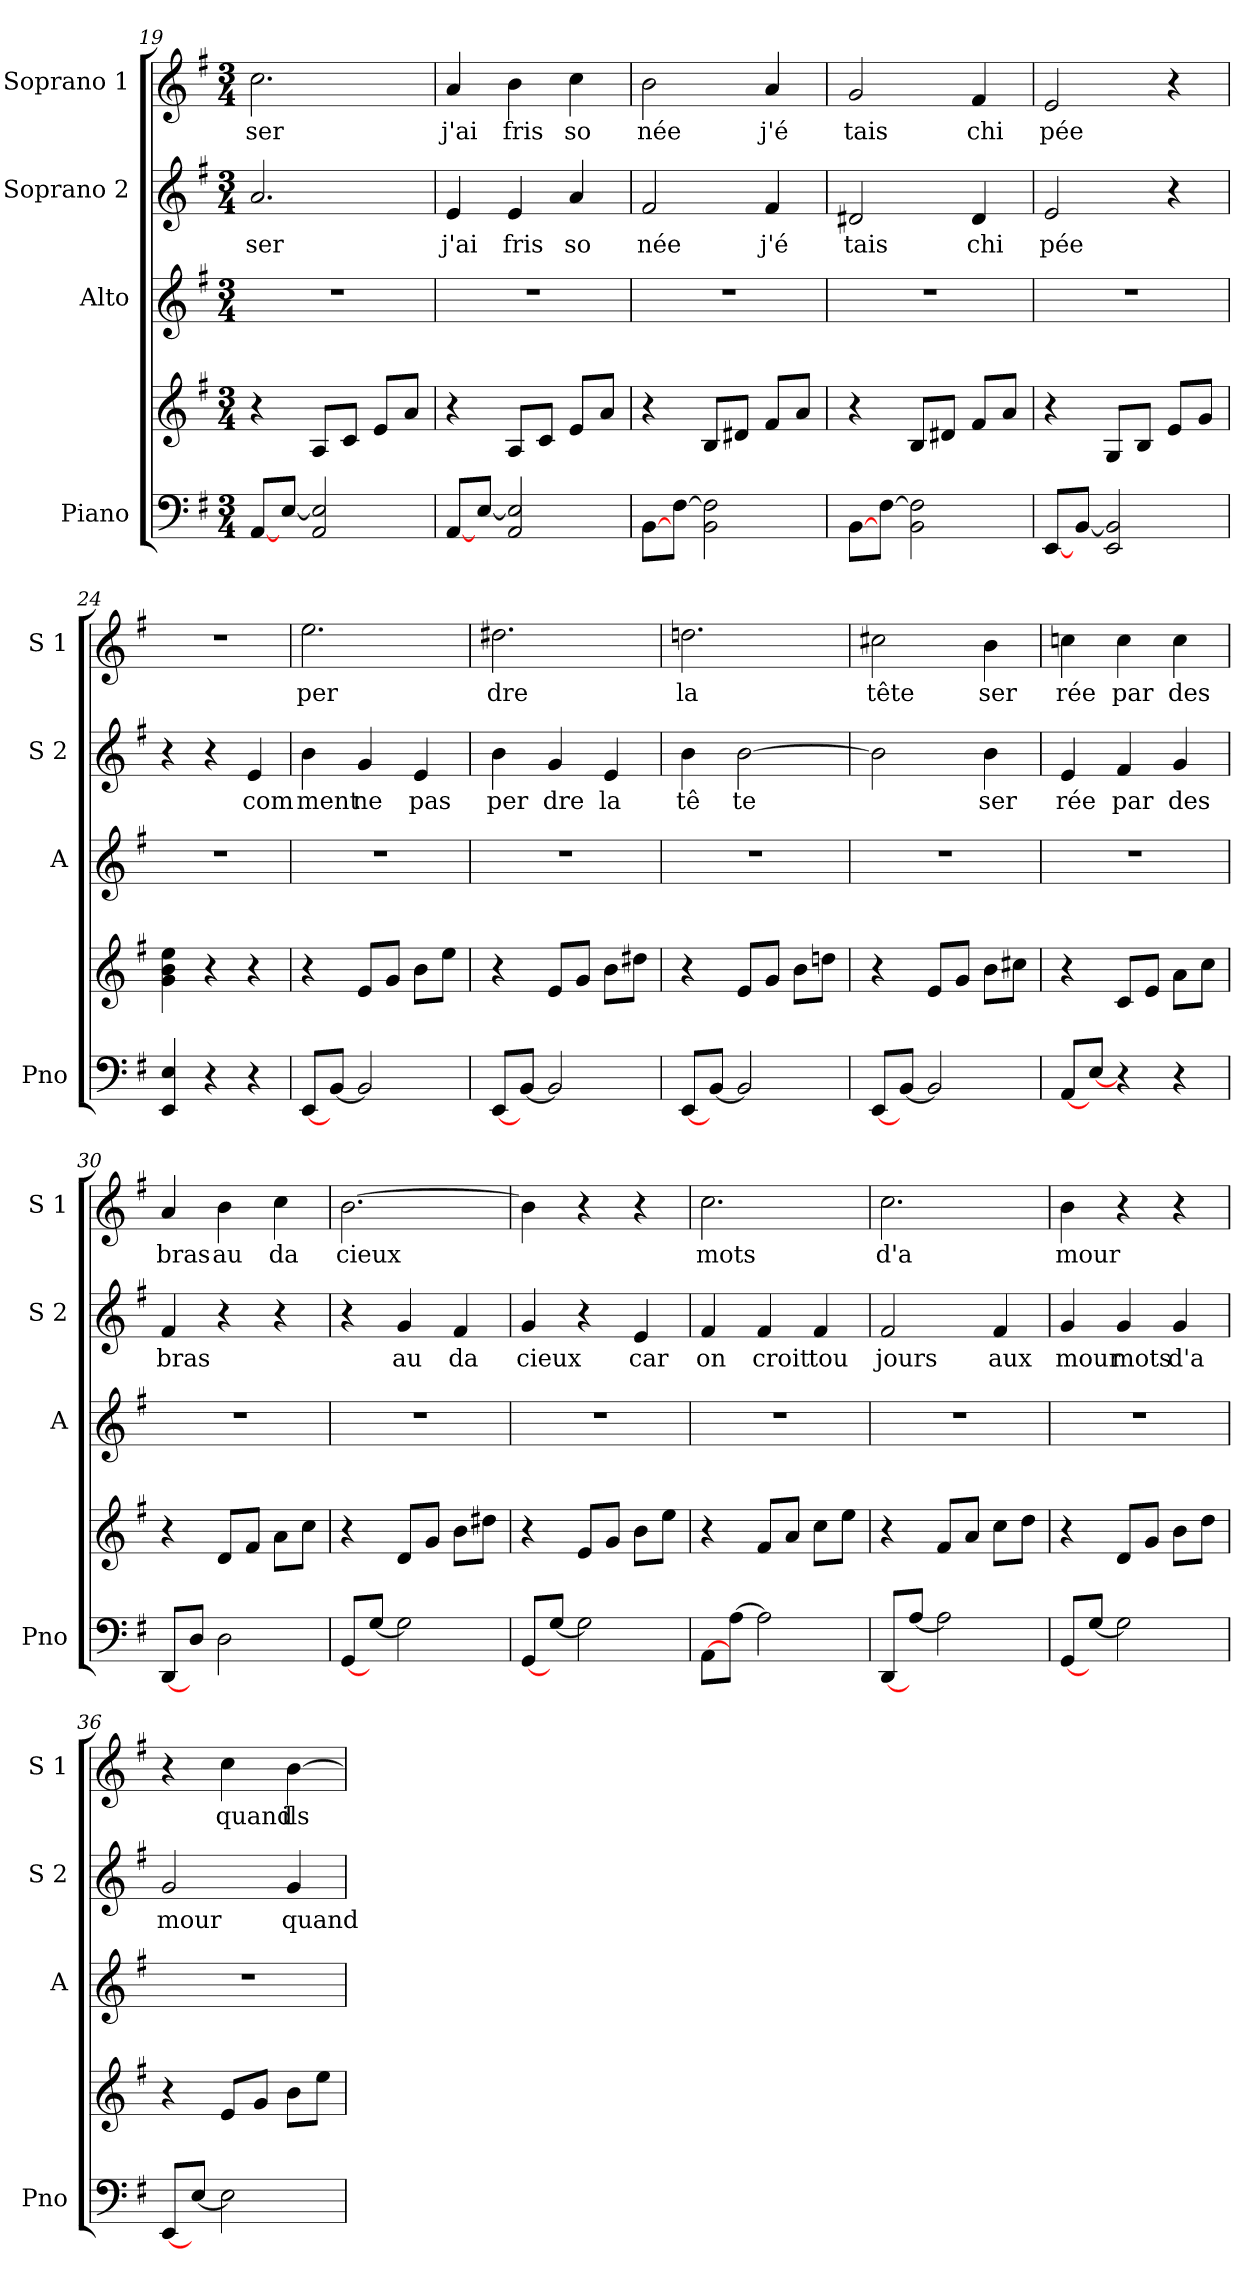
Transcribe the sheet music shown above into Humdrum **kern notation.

**kern	**kern	**kern	**kern	**text	**kern	**text
*part4	*part4	*part3	*part2	*part2	*part1	*part1
*staff5	*staff4	*staff3	*staff2	*staff2	*staff1	*staff1
*I"Piano	*	*I"Alto	*I"Soprano 2	*	*I"Soprano 1	*
*I'Pno	*	*I'A	*I'S 2	*	*I'S 1	*
*clefF4	*clefG2	*clefG2	*clefG2	*	*clefG2	*
*k[f#]	*k[f#]	*k[f#]	*k[f#]	*	*k[f#]	*
*G:	*G:	*G:	*G:	*	*G:	*
*M3/4	*M3/4	*M3/4	*M3/4	*	*M3/4	*
=19	=19	=19	=19	=19	=19	=19
!	!	!	!	!LO:LY:b	!	!LO:LY:b
[8AA/L	4r	2.r	2.a/	ser	2.cc\	ser
[8E/J	.	.	.	.	.	.
2AA/ 2E/]	8A/L	.	.	.	.	.
.	8c/J	.	.	.	.	.
.	8e/L	.	.	.	.	.
.	8a/J	.	.	.	.	.
!!LO:PB:g=z
=20	=20	=20	=20	=20	=20	=20
!	!	!	!	!LO:LY:b	!	!LO:LY:b
[8AA/L	4r	2.r	4e/	j'ai	4a/	j'ai
[8E/J	.	.	.	.	.	.
!	!	!	!	!LO:LY:b	!	!LO:LY:b
2AA/ 2E/]	8A/L	.	4e/	fris	4b\	fris
.	8c/J	.	.	.	.	.
!	!	!	!	!LO:LY:b	!	!LO:LY:b
.	8e/L	.	4a/	so	4cc\	so
.	8a/J	.	.	.	.	.
=21	=21	=21	=21	=21	=21	=21
!	!	!	!	!LO:LY:b	!	!LO:LY:b
[8BB\L	4r	2.r	2f#/	née	2b\	née
[8F#\J	.	.	.	.	.	.
2BB\ 2F#\]	8B/L	.	.	.	.	.
.	8d#X/J	.	.	.	.	.
!	!	!	!	!LO:LY:b	!	!LO:LY:b
.	8f#/L	.	4f#/	j'é	4a/	j'é
.	8a/J	.	.	.	.	.
=22	=22	=22	=22	=22	=22	=22
!	!	!	!	!LO:LY:b	!	!LO:LY:b
[8BB\L	4r	2.r	2d#X/	tais	2g/	tais
[8F#\J	.	.	.	.	.	.
2BB\ 2F#\]	8B/L	.	.	.	.	.
.	8d#X/J	.	.	.	.	.
!	!	!	!	!LO:LY:b	!	!LO:LY:b
.	8f#/L	.	4d#/	chi	4f#/	chi
.	8a/J	.	.	.	.	.
=23	=23	=23	=23	=23	=23	=23
!	!	!	!	!LO:LY:b	!	!LO:LY:b
[8EE/L	4r	2.r	2e/	pée	2e/	pée
[8BB/J	.	.	.	.	.	.
2EE/ 2BB/]	8G/L	.	.	.	.	.
.	8B/J	.	.	.	.	.
.	8e/L	.	4r	.	4r	.
.	8g/J	.	.	.	.	.
=24	=24	=24	=24	=24	=24	=24
4EE/ 4E/	4g\ 4b\ 4ee\	2.r	4r	.	2.r	.
4r	4r	.	4r	.	.	.
!	!	!	!	!LO:LY:b	!	!
4r	4r	.	4e/	com	.	.
!!LO:LB:g=z
=25	=25	=25	=25	=25	=25	=25
!	!	!	!	!LO:LY:b	!	!LO:LY:b
[8EE/L	4r	2.r	4b\	ment	2.ee\	per
[8BB/J	.	.	.	.	.	.
!	!	!	!	!LO:LY:b	!	!
2BB/]	8e/L	.	4g/	ne	.	.
.	8g/J	.	.	.	.	.
!	!	!	!	!LO:LY:b	!	!
.	8b\L	.	4e/	pas	.	.
.	8ee\J	.	.	.	.	.
=26	=26	=26	=26	=26	=26	=26
!	!	!	!	!LO:LY:b	!	!LO:LY:b
[8EE/L	4r	2.r	4b\	per	2.dd#X\	dre
[8BB/J	.	.	.	.	.	.
!	!	!	!	!LO:LY:b	!	!
2BB/]	8e/L	.	4g/	dre	.	.
.	8g/J	.	.	.	.	.
!	!	!	!	!LO:LY:b	!	!
.	8b\L	.	4e/	la	.	.
.	8dd#X\J	.	.	.	.	.
=27	=27	=27	=27	=27	=27	=27
!	!	!	!	!LO:LY:b	!	!LO:LY:b
[8EE/L	4r	2.r	4b\	tê	2.ddn\	la
[8BB/J	.	.	.	.	.	.
!	!	!	!	!LO:LY:b	!	!
2BB/]	8e/L	.	[2b\	te	.	.
.	8g/J	.	.	.	.	.
.	8b\L	.	.	.	.	.
.	8ddn\J	.	.	.	.	.
=28	=28	=28	=28	=28	=28	=28
!	!	!	!	!	!	!LO:LY:b
[8EE/L	4r	2.r	2b\]	.	2cc#X\	tête
[8BB/J	.	.	.	.	.	.
2BB/]	8e/L	.	.	.	.	.
.	8g/J	.	.	.	.	.
!	!	!	!	!LO:LY:b	!	!LO:LY:b
.	8b\L	.	4b\	ser	4b\	ser
.	8cc#X\J	.	.	.	.	.
!!LO:PB:g=z
=29	=29	=29	=29	=29	=29	=29
!	!	!	!	!LO:LY:b	!	!LO:LY:b
[8AA/L	4r	2.r	4e/	rée	4ccn\	rée
[8E/J	.	.	.	.	.	.
!	!	!	!	!LO:LY:b	!	!LO:LY:b
4r	8c/L	.	4f#/	par	4cc\	par
.	8e/J	.	.	.	.	.
!	!	!	!	!LO:LY:b	!	!LO:LY:b
4r	8a\L	.	4g/	des	4cc\	des
.	8cc\J	.	.	.	.	.
=30	=30	=30	=30	=30	=30	=30
!	!	!	!	!LO:LY:b	!	!LO:LY:b
[8DD/L	4r	2.r	4f#/	bras	4a/	bras
8D/J	.	.	.	.	.	.
!	!	!	!	!	!	!LO:LY:b
2D\	8d/L	.	4r	.	4b\	au
.	8f#/J	.	.	.	.	.
!	!	!	!	!	!	!LO:LY:b
.	8a\L	.	4r	.	4cc\	da
.	8cc\J	.	.	.	.	.
=31	=31	=31	=31	=31	=31	=31
!	!	!	!	!	!	!LO:LY:b
[8GG/L	4r	2.r	4r	.	[2.b\	cieux
[8G/J	.	.	.	.	.	.
!	!	!	!	!LO:LY:b	!	!
2G\]	8d/L	.	4g/	au	.	.
.	8g/J	.	.	.	.	.
!	!	!	!	!LO:LY:b	!	!
.	8b\L	.	4f#/	da	.	.
.	8dd#X\J	.	.	.	.	.
=32	=32	=32	=32	=32	=32	=32
!	!	!	!	!LO:LY:b	!	!
[8GG/L	4r	2.r	4g/	cieux	4b\]	.
[8G/J	.	.	.	.	.	.
2G\]	8e/L	.	4r	.	4r	.
.	8g/J	.	.	.	.	.
!	!	!	!	!LO:LY:b	!	!
.	8b\L	.	4e/	car	4r	.
.	8ee\J	.	.	.	.	.
=33	=33	=33	=33	=33	=33	=33
!	!	!	!	!LO:LY:b	!	!LO:LY:b
[8AA\L	4r	2.r	4f#/	on	2.cc\	mots
[8A\J	.	.	.	.	.	.
!	!	!	!	!LO:LY:b	!	!
2A\]	8f#/L	.	4f#/	croit	.	.
.	8a/J	.	.	.	.	.
!	!	!	!	!LO:LY:b	!	!
.	8cc\L	.	4f#/	tou	.	.
.	8ee\J	.	.	.	.	.
!!LO:LB:g=z
=34	=34	=34	=34	=34	=34	=34
!	!	!	!	!LO:LY:b	!	!LO:LY:b
[8DD/L	4r	2.r	2f#/	jours	2.cc\	d'a
[8A/J	.	.	.	.	.	.
2A\]	8f#/L	.	.	.	.	.
.	8a/J	.	.	.	.	.
!	!	!	!	!LO:LY:b	!	!
.	8cc\L	.	4f#/	aux	.	.
.	8dd\J	.	.	.	.	.
=35	=35	=35	=35	=35	=35	=35
!	!	!	!	!LO:LY:b	!	!LO:LY:b
[8GG/L	4r	2.r	4g/	mour	4b\	mour
[8G/J	.	.	.	.	.	.
!	!	!	!	!LO:LY:b	!	!
2G\]	8d/L	.	4g/	mots	4r	.
.	8g/J	.	.	.	.	.
!	!	!	!	!LO:LY:b	!	!
.	8b\L	.	4g/	d'a	4r	.
.	8dd\J	.	.	.	.	.
=36	=36	=36	=36	=36	=36	=36
!	!	!	!	!LO:LY:b	!	!
[8EE/L	4r	2.r	2g/	mour	4r	.
[8E/J	.	.	.	.	.	.
!	!	!	!	!	!	!LO:LY:b
2E\]	8e/L	.	.	.	4cc\	quand
.	8g/J	.	.	.	.	.
!	!	!	!	!LO:LY:b	!	!LO:LY:b
.	8b\L	.	4g/	quand	[4b\	ils
.	8ee\J	.	.	.	.	.
=	=	=	=	=	=	=
*-	*-	*-	*-	*-	*-	*-
